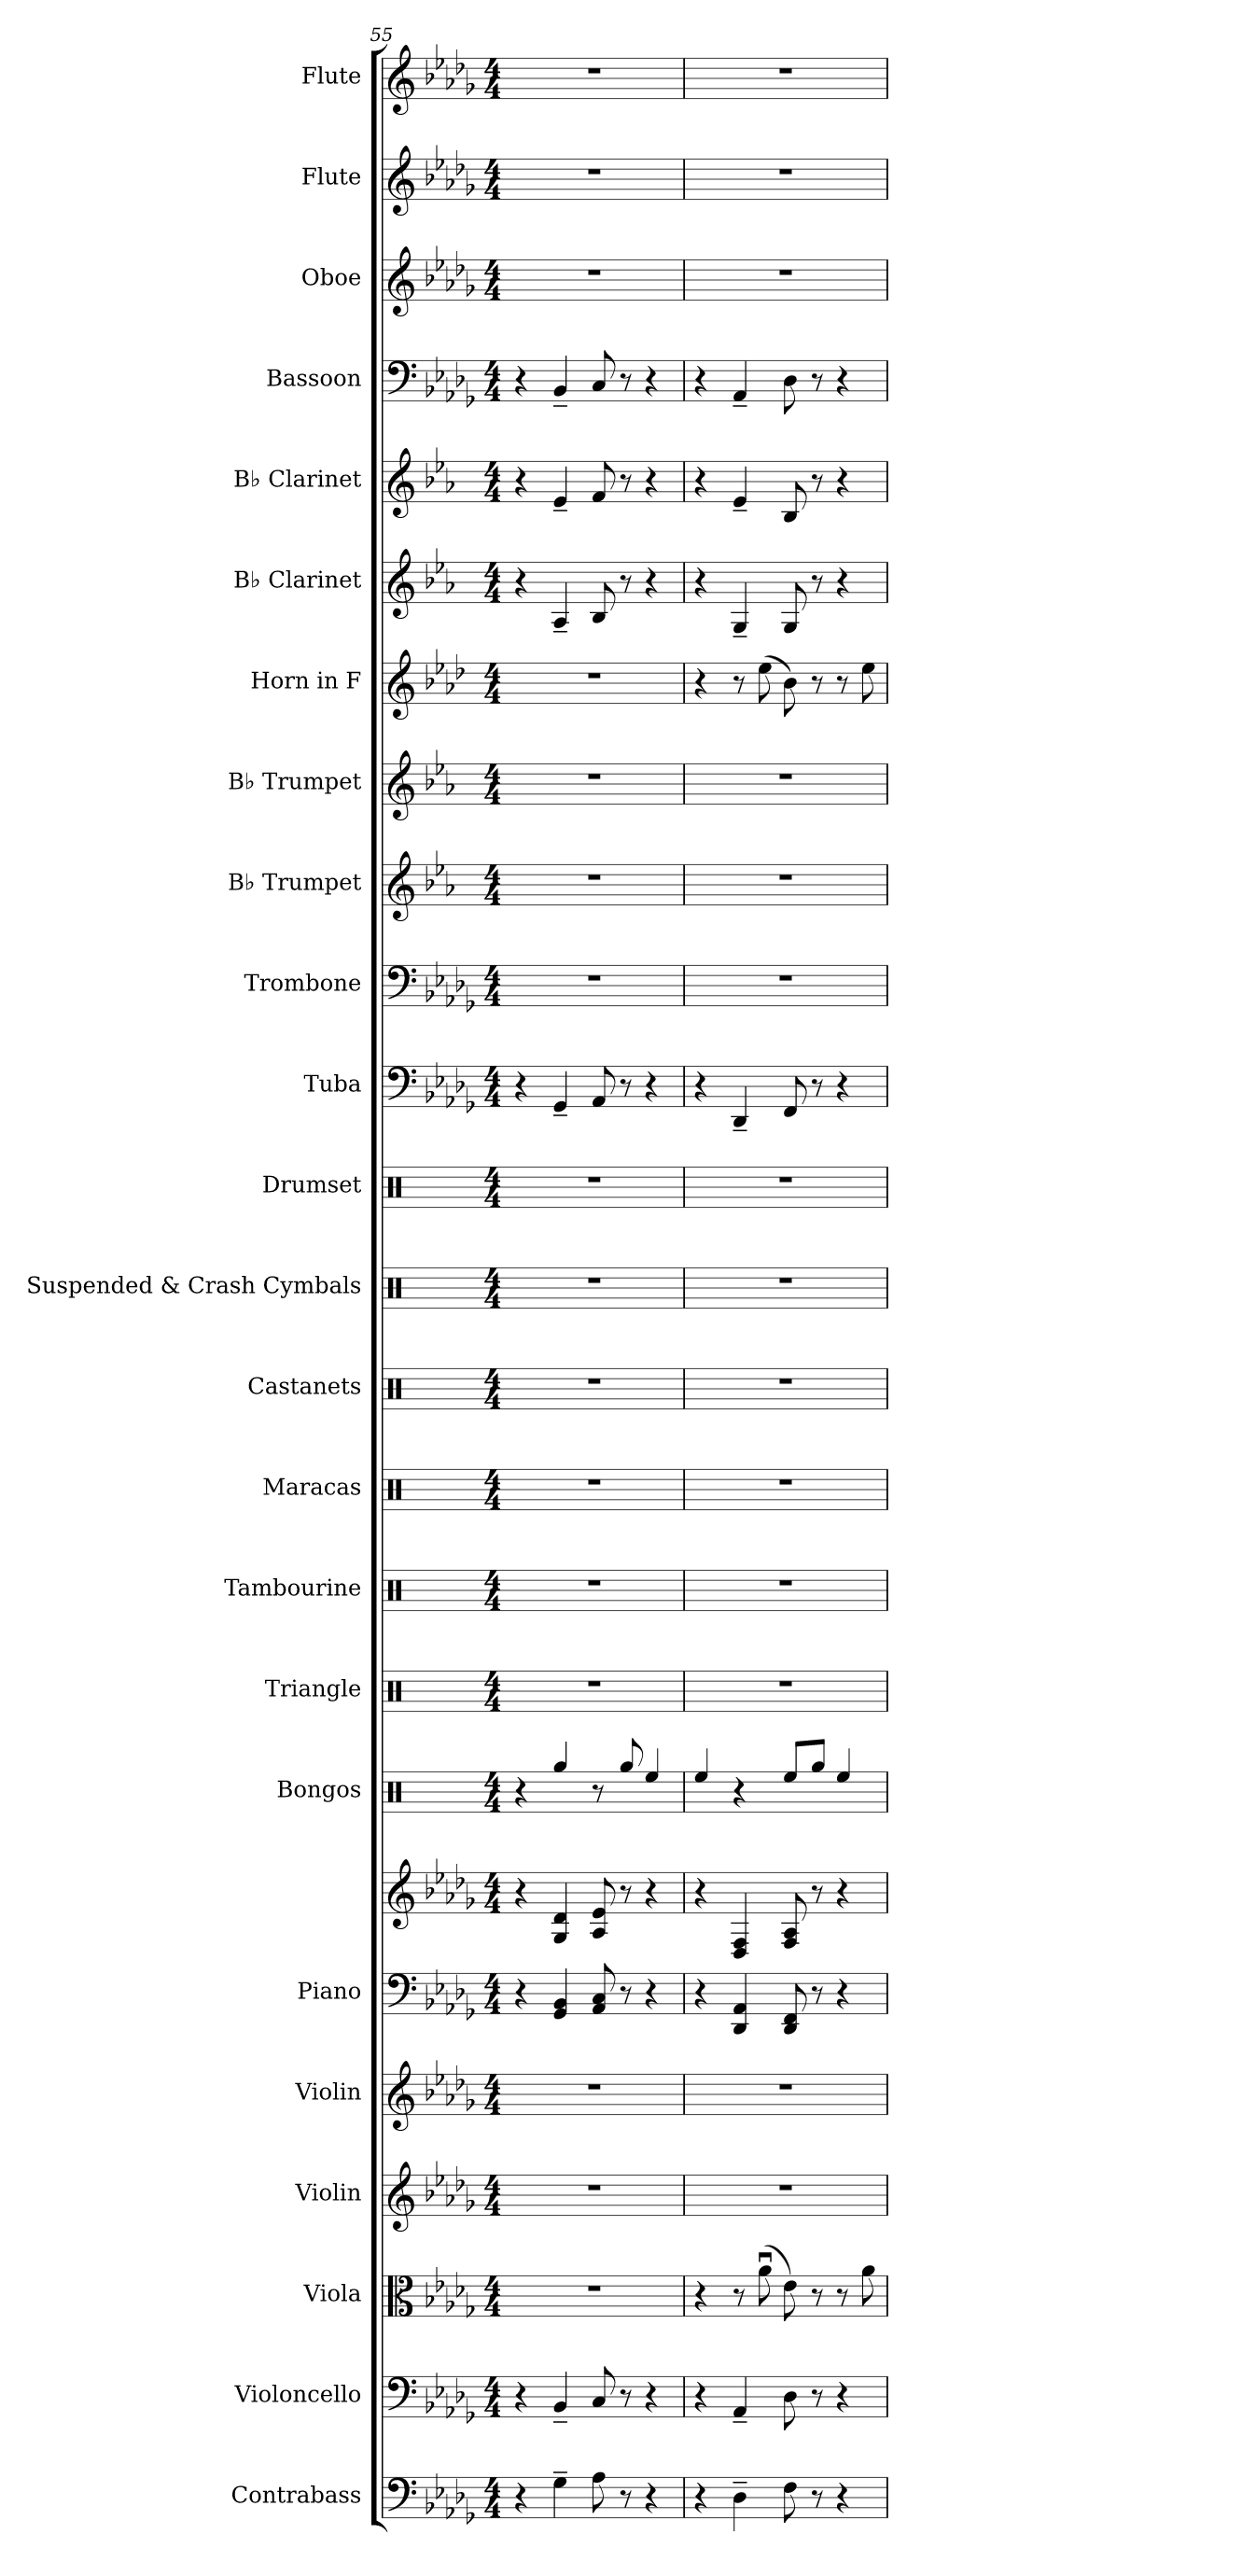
**kern	**kern	**kern	**kern	**kern	**kern	**kern	**kern	**kern	**kern	**kern	**kern	**kern	**kern	**kern	**kern	**kern	**kern	**kern	**kern	**kern	**kern	**kern	**kern	**kern
*part24	*part23	*part22	*part21	*part20	*part19	*part19	*part18	*part17	*part16	*part15	*part14	*part13	*part12	*part11	*part10	*part9	*part8	*part7	*part6	*part5	*part4	*part3	*part2	*part1
*staff25	*staff24	*staff23	*staff22	*staff21	*staff20	*staff19	*staff18	*staff17	*staff16	*staff15	*staff14	*staff13	*staff12	*staff11	*staff10	*staff9	*staff8	*staff7	*staff6	*staff5	*staff4	*staff3	*staff2	*staff1
*I"Contrabass	*I"Violoncello	*I"Viola	*I"Violin	*I"Violin	*I"Piano	*	*I"Bongos	*I"Triangle	*I"Tambourine	*I"Maracas	*I"Castanets	*I"Suspended &amp; Crash Cymbals	*I"Drumset	*I"Tuba	*I"Trombone	*I"B♭ Trumpet	*I"B♭ Trumpet	*I"Horn in F	*I"B♭ Clarinet	*I"B♭ Clarinet	*I"Bassoon	*I"Oboe	*I"Flute	*I"Flute
*I'Cb.	*I'Vc.	*I'Vla.	*I'Vln.	*I'Vln.	*I'Pno.	*	*I'Bon.	*I'Trgl.	*I'Tamb.	*I'Mrcs.	*I'Cst.	*I'Cym.	*I'D. Set	*I'Tba.	*I'Tbn.	*I'B♭ Tpt.	*I'B♭ Tpt.	*	*I'B♭ Cl.	*I'B♭ Cl.	*I'Bsn.	*I'Ob.	*I'Fl.	*I'Fl.
*clefF4	*clefF4	*clefC3	*clefG2	*clefG2	*clefF4	*clefG2	*clefX	*clefX	*clefX	*clefX	*clefX	*clefX	*clefX	*clefF4	*clefF4	*clefG2	*clefG2	*clefG2	*clefG2	*clefG2	*clefF4	*clefG2	*clefG2	*clefG2
*ITrd7c12	*	*	*	*	*	*	*	*	*	*	*	*	*	*	*	*ITrd1c2	*ITrd1c2	*ITrd4c7	*ITrd1c2	*ITrd1c2	*	*	*	*
*k[b-e-a-d-g-]	*k[b-e-a-d-g-]	*k[b-e-a-d-g-]	*k[b-e-a-d-g-]	*k[b-e-a-d-g-]	*k[b-e-a-d-g-]	*k[b-e-a-d-g-]	*k[]	*k[]	*k[]	*k[]	*k[]	*k[]	*k[]	*k[b-e-a-d-g-]	*k[b-e-a-d-g-]	*k[b-e-a-d-g-]	*k[b-e-a-d-g-]	*k[b-e-a-d-g-]	*k[b-e-a-d-g-]	*k[b-e-a-d-g-]	*k[b-e-a-d-g-]	*k[b-e-a-d-g-]	*k[b-e-a-d-g-]	*k[b-e-a-d-g-]
*M4/4	*M4/4	*M4/4	*M4/4	*M4/4	*M4/4	*M4/4	*M4/4	*M4/4	*M4/4	*M4/4	*M4/4	*M4/4	*M4/4	*M4/4	*M4/4	*M4/4	*M4/4	*M4/4	*M4/4	*M4/4	*M4/4	*M4/4	*M4/4	*M4/4
=55	=55	=55	=55	=55	=55	=55	=55	=55	=55	=55	=55	=55	=55	=55	=55	=55	=55	=55	=55	=55	=55	=55	=55	=55
4r	4r	1r	1r	1r	4r	4r	4r	1r	1r	1r	1r	1r	1r	4r	1r	1r	1r	1r	4r	4r	4r	1r	1r	1r
4GG-~\	4BB-~/	.	.	.	4GG-/ 4BB-/	4G-/ 4d-/	4Rgg/	.	.	.	.	.	.	4GG-~/	.	.	.	.	4G-~/	4d-~/	4BB-~/	.	.	.
8AA-\	8C/	.	.	.	8AA-/ 8C/	8A-/ 8e-/	8r	.	.	.	.	.	.	8AA-/	.	.	.	.	8A-/	8e-/	8C/	.	.	.
8r	8r	.	.	.	8r	8r	8Rgg/	.	.	.	.	.	.	8r	.	.	.	.	8r	8r	8r	.	.	.
4r	4r	.	.	.	4r	4r	4Ree/	.	.	.	.	.	.	4r	.	.	.	.	4r	4r	4r	.	.	.
!!LO:PB:g=z
=56	=56	=56	=56	=56	=56	=56	=56	=56	=56	=56	=56	=56	=56	=56	=56	=56	=56	=56	=56	=56	=56	=56	=56	=56
4r	4r	4r	1r	1r	4r	4r	4Ree/	1r	1r	1r	1r	1r	1r	4r	1r	1r	1r	4r	4r	4r	4r	1r	1r	1r
4DD-~\	4AA-~/	8r	.	.	4DD-/ 4AA-/	4D-/ 4F/	4r	.	.	.	.	.	.	4DD-~/	.	.	.	8r	4F~/	4d-~/	4AA-~/	.	.	.
.	.	(8a-u\	.	.	.	.	.	.	.	.	.	.	.	.	.	.	.	(8a-\	.	.	.	.	.	.
8FF\	8D-\	8e-\)	.	.	8DD-/ 8FF/	8F/ 8A-/	8Ree/L	.	.	.	.	.	.	8FF/	.	.	.	8e-\)	8F/	8A-/	8D-\	.	.	.
8r	8r	8r	.	.	8r	8r	8Rgg/J	.	.	.	.	.	.	8r	.	.	.	8r	8r	8r	8r	.	.	.
4r	4r	8r	.	.	4r	4r	4Ree/	.	.	.	.	.	.	4r	.	.	.	8r	4r	4r	4r	.	.	.
.	.	8a-\	.	.	.	.	.	.	.	.	.	.	.	.	.	.	.	8a-\	.	.	.	.	.	.
=	=	=	=	=	=	=	=	=	=	=	=	=	=	=	=	=	=	=	=	=	=	=	=	=
*-	*-	*-	*-	*-	*-	*-	*-	*-	*-	*-	*-	*-	*-	*-	*-	*-	*-	*-	*-	*-	*-	*-	*-	*-
